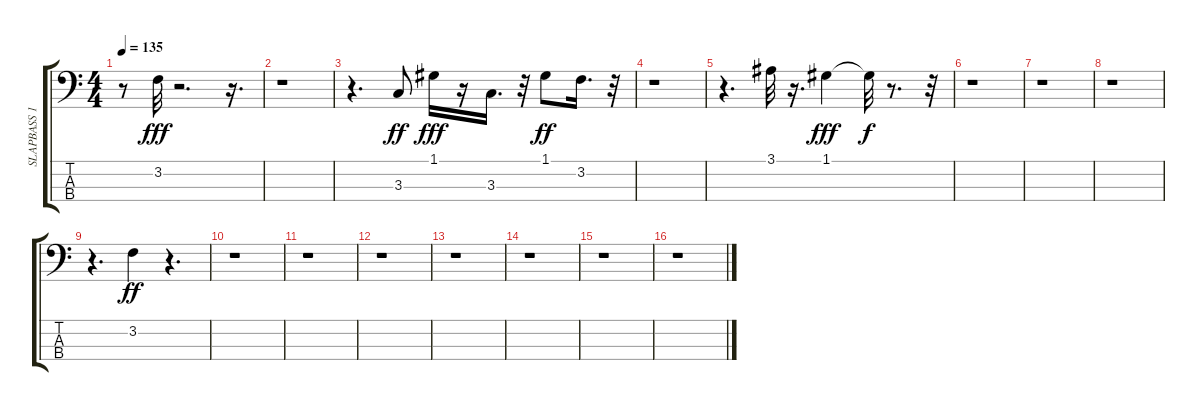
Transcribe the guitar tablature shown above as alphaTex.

\track ("SLAPBASS 1" "SLAPBASS 1") {instrument slapbass1}
\staff {score tabs}
\tuning (G2 D2 A1 E1) {hide}
\ts (4 4)
\tempo 135
\clef f4
\ks c
r.8{dy f} 3.2.32{dy fff} r.2{d} r.16{d} |
r.1 |
r.4{d} 3.3.8{dy ff} 1.1.16{dy fff} r.16 3.3.16{d} r.32 1.1.8{dy ff} 3.2.16{d} r.32 |
r.1 |
r.4{d} 3.1.32 r.16{d} 1.1.4{dy fff} 1.1{t}.32{dy f} r.8{d} r.32 |
r.1 |
r.1 |
r.1 |
r.4{d} 3.2.4{dy ff} r.4{d} |
r.1 |
r.1 |
r.1 |
r.1 |
r.1 |
r.1 |
r.1
